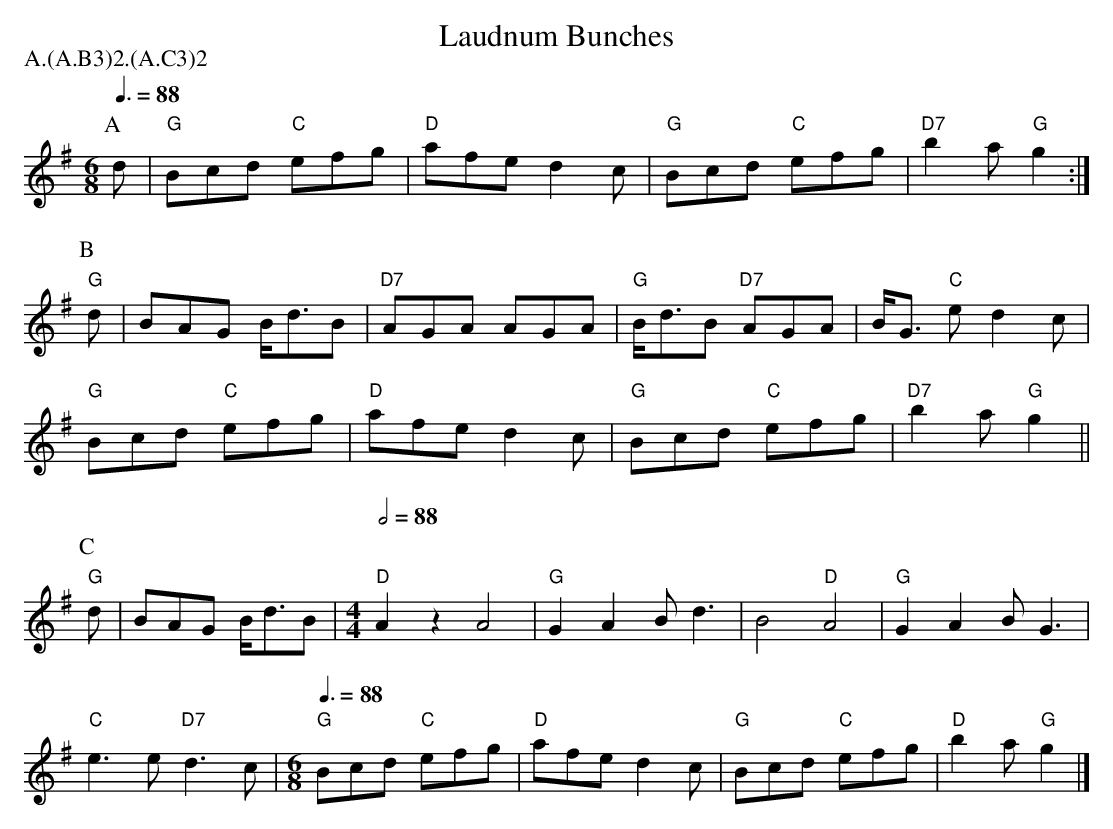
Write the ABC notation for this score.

X:1
T: Laudnum Bunches
P: A.(A.B3)2.(A.C3)2
Q: 3/8=88
M: 6/8
L: 1/8
K: G
P: A
d |\
"G" Bcd "C" efg | "D" afe d2 c | "G" Bcd "C" efg| "D7" b2 a "G" g2 :|
P: B
"G" d |\
BAG B<dB | "D7" AGA AGA | "G" B<dB "D7" AGA | B<G "C" e d2 c |
"G" Bcd "C" efg | "D" afe d2 c | "G" Bcd "C" efg | "D7" b2 a "G" g2 ||
P: C
"G" d | BAG B<dB |\
M: 4/4
L: 1/4
Q: 1/2=88
"D" A z A2 | "G" G A B<d | B2 "D" A2 | "G" G A B<G |
"C" e>e "D7" d>c |\
M: 6/8
L: 1/8
Q: 3/8=88
"G" Bcd "C" efg | "D" afe d2 c | "G"Bcd "C" efg | "D" b2 a "G" g2 |]
